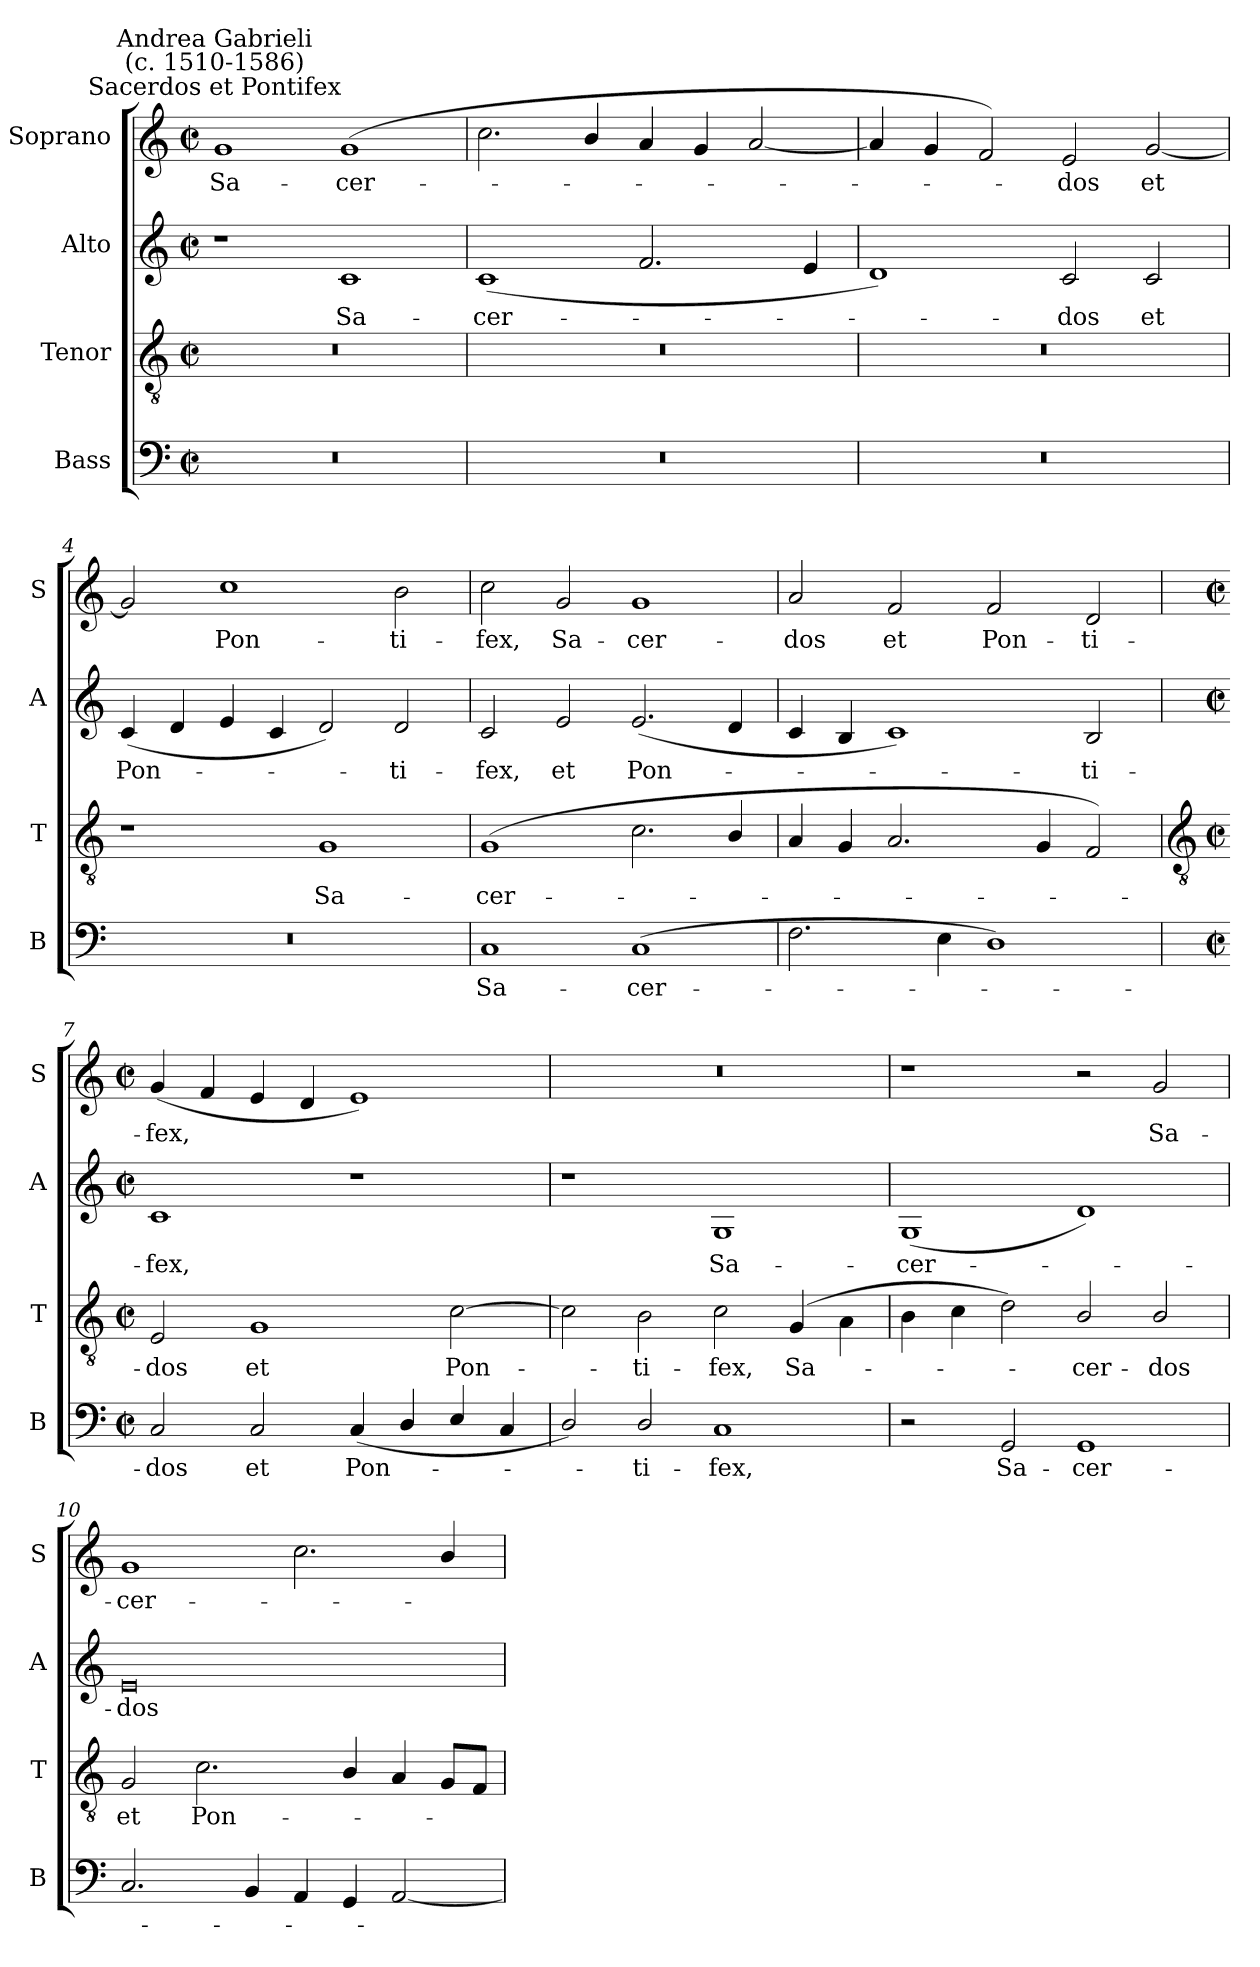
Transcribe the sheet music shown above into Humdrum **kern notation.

**kern	**text	**kern	**text	**kern	**text	**kern	**text
*part4	*part4	*part3	*part3	*part2	*part2	*part1	*part1
*staff4	*staff4	*staff3	*staff3	*staff2	*staff2	*staff1	*staff1
*I"Bass	*	*I"Tenor	*	*I"Alto	*	*I"Soprano	*
*I'B	*	*I'T	*	*I'A	*	*I'S	*
*clefF4	*	*clefGv2	*	*clefG2	*	*clefG2	*
*k[]	*	*k[]	*	*k[]	*	*k[]	*
*C:	*	*C:	*	*C:	*	*C:	*
*M4/2	*	*M4/2	*	*M4/2	*	*M4/2	*
*met(c|)	*	*met(c|)	*	*met(c|)	*	*met(c|)	*
=1	=1	=1	=1	=1	=1	=1	=1
!	!	!	!	!	!	!LO:TX:a:cj:t=Sacerdos et Pontifex	!
!	!	!	!	!	!	!LO:TX:a:cj:t=Andrea Gabrieli\n(c. 1510-1586)	!
!	!	!	!	!	!	!	!LO:LY:b
0r	.	0r	.	1r	.	1g	Sa-
!	!	!	!	!	!LO:LY:b	!	!LO:LY:b
.	.	.	.	1c	Sa-	(<1g	-cer-
=2	=2	=2	=2	=2	=2	=2	=2
!	!	!	!	!	!LO:LY:b	!	!
0r	.	0r	.	(<1c	-cer-	2.cc	.
.	.	.	.	.	.	4b/	.
.	.	.	.	2.f	.	4a	.
.	.	.	.	.	.	4g	.
.	.	.	.	.	.	[2a	.
.	.	.	.	4e	.	.	.
=3	=3	=3	=3	=3	=3	=3	=3
0r	.	0r	.	1d)	.	4a]	.
.	.	.	.	.	.	4g	.
.	.	.	.	.	.	2f)	.
!	!	!	!	!	!LO:LY:b	!	!LO:LY:b
.	.	.	.	2c	dos	2e	dos
!	!	!	!	!	!LO:LY:b	!	!LO:LY:b
.	.	.	.	2c	et	[2g	et
=4	=4	=4	=4	=4	=4	=4	=4
!	!	!	!	!	!LO:LY:b	!	!
0r	.	1r	.	(<4c	Pon-	2g]	.
.	.	.	.	4d	.	.	.
!	!	!	!	!	!	!	!LO:LY:b
.	.	.	.	4e	.	1cc	Pon-
.	.	.	.	4c	.	.	.
!	!	!	!LO:LY:b	!	!	!	!
.	.	1G	Sa-	2d)	.	.	.
!	!	!	!	!	!LO:LY:b	!	!LO:LY:b
.	.	.	.	2d	ti-	2b	-ti-
=5	=5	=5	=5	=5	=5	=5	=5
!	!LO:LY:b	!	!LO:LY:b	!	!LO:LY:b	!	!LO:LY:b
1C	Sa-	(<1G	-cer-	2c	-fex,	2cc	-fex,
!	!	!	!	!	!LO:LY:b	!	!LO:LY:b
.	.	.	.	2e	et	2g	Sa-
!	!LO:LY:b	!	!	!	!LO:LY:b	!	!LO:LY:b
(>1C	-cer-	2.c	.	(<2.e	Pon-	1g	-cer-
.	.	4B/	.	4d	.	.	.
=6	=6	=6	=6	=6	=6	=6	=6
!	!	!	!	!	!	!	!LO:LY:b
2.F	.	4A	.	4c	.	2a	-dos
.	.	4G	.	4B	.	.	.
!	!	!	!	!	!	!	!LO:LY:b
.	.	2.A	.	1c)	.	2f	et
4E	.	.	.	.	.	.	.
!	!	!	!	!	!	!	!LO:LY:b
1D)	.	.	.	.	.	2f	Pon-
.	.	4G	.	.	.	.	.
!	!	!	!	!	!LO:LY:b	!	!LO:LY:b
.	.	2F)	.	2B	ti-	2d	-ti-
!!LO:LB:g=z
=7	=7	=7	=7	=7	=7	=7	=7
*	*	*clefGv2	*	*	*	*	*
*M4/2	*	*M4/2	*	*M4/2	*	*M4/2	*
*met(c|)	*	*met(c|)	*	*met(c|)	*	*met(c|)	*
!	!LO:LY:b	!	!LO:LY:b	!	!LO:LY:b	!	!LO:LY:b
2C	dos	2E	dos	1c	-fex,	(<4g	-fex,
.	.	.	.	.	.	4f	.
!	!LO:LY:b	!	!LO:LY:b	!	!	!	!
2C	et	1G	et	.	.	4e	.
.	.	.	.	.	.	4d	.
!	!LO:LY:b	!	!	!	!	!	!
(<4C	Pon-	.	.	1r	.	1e)	.
4D/	.	.	.	.	.	.	.
!	!	!	!LO:LY:b	!	!	!	!
4E/	.	[2c	Pon-	.	.	.	.
4C	.	.	.	.	.	.	.
=8	=8	=8	=8	=8	=8	=8	=8
2D/)	.	2c]	.	1r	.	0r	.
!	!LO:LY:b	!	!LO:LY:b	!	!	!	!
2D/	ti-	2B	ti-	.	.	.	.
!	!LO:LY:b	!	!LO:LY:b	!	!LO:LY:b	!	!
1C	-fex,	2c	-fex,	1G	Sa-	.	.
!	!	!	!LO:LY:b	!	!	!	!
.	.	(>4G	Sa-	.	.	.	.
.	.	4A\	.	.	.	.	.
=9	=9	=9	=9	=9	=9	=9	=9
!	!	!	!	!	!LO:LY:b	!	!
2r	.	4B	.	(<1G	-cer-	1r	.
.	.	4c	.	.	.	.	.
!	!LO:LY:b	!	!	!	!	!	!
2GG	Sa-	2d)	.	.	.	.	.
!	!LO:LY:b	!	!LO:LY:b	!	!	!	!
1GG	-cer-	2B/	cer-	1d)	.	2r	.
!	!	!	!LO:LY:b	!	!	!	!LO:LY:b
.	.	2B/	-dos	.	.	2g	Sa-
=10	=10	=10	=10	=10	=10	=10	=10
!	!	!	!LO:LY:b	!	!LO:LY:b	!	!LO:LY:b
2.C	.	2G	et	0e	dos	1g	-cer-
!	!	!	!LO:LY:b	!	!	!	!
.	.	2.c	Pon-	.	.	.	.
4BB	.	.	.	.	.	.	.
4AA	.	.	.	.	.	2.cc	.
4GG	.	4B/	.	.	.	.	.
[2AA	.	4A	.	.	.	.	.
.	.	8GL	.	.	.	4b/	.
.	.	8FJ	.	.	.	.	.
=	=	=	=	=	=	=	=
*-	*-	*-	*-	*-	*-	*-	*-
